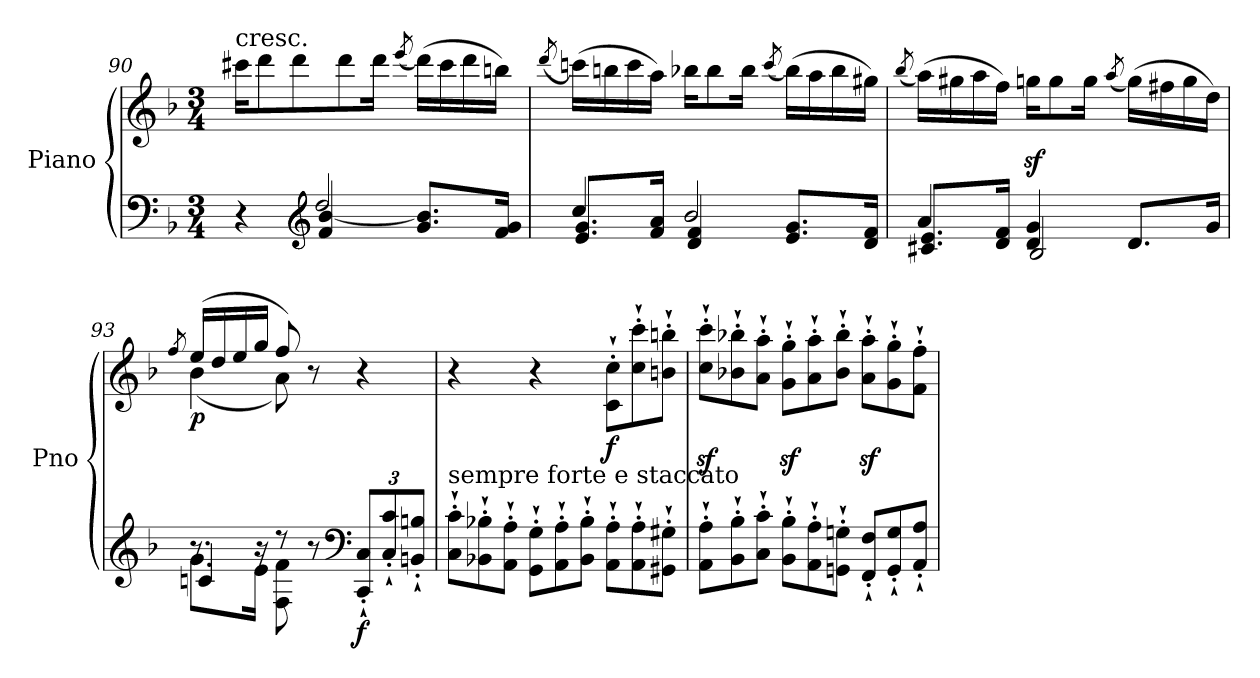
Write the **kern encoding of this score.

**kern	**kern	**dynam
*part1	*part1	*part1
*staff2	*staff1	*staff1/2
*I"Piano	*	*
*I'Pno	*	*
*clefF4	*clefG2	*
*k[b-]	*k[b-]	*
*F:	*F:	*
*M3/4	*M3/4	*
=90	=90	=90
*^	*	*
!	!	!LO:TX:a:t=cresc.	!
4r	4ryy	16ccc#X\KL	.
.	.	8ddd\	.
.	.	8ddd\	.
*clefG2	*	*	*
2dd/	4f/ [4b-/	.	.
.	.	8ddd\	.
.	.	16ddd\Jk	.
.	.	(<8qeee/	.
.	8.g/ 8.b-/]L	(>16ddd\LL)	.
.	.	16ccc#\	.
.	.	16ddd\	.
.	16f/ 16g/Jk	16bbn\JJ)	.
!!LO:LB:g=z
=91	=91	=91	=91
.	.	(<8qddd/	.
4cc/	8.e/ 8.g/L	(>16cccn\LL)	.
.	.	16bbn\	.
.	.	16ccc\	.
.	16f/ 16a/Jk	16aa\JJ)	.
2b-/	4d/ 4f/	16bb-X\KL	.
.	.	8bb-\	.
.	.	16bb-\Jk	.
.	.	(<8qccc/	.
.	8.e/ 8.g/L	(>16bb-\LL)	.
.	.	16aa\	.
.	.	16bb-\	.
.	16d/ 16f/Jk	16gg#X\JJ)	.
=92	=92	=92	=92
.	.	(<8qbb-/	.
4a/	8.c#X/ 8.e/L	(>16aa\LL)	.
.	.	16gg#X\	.
.	.	16aa\	.
.	16d/ 16f/Jk	16ff\JJ)	.
4d/ 4g/	2B-/	16ggnz<\KL	.
.	.	8gg\	.
.	.	16gg\Jk	.
.	.	(<8qaa/	.
8.d/L	.	(>16gg\LL)	.
.	.	16ff#X\	.
.	.	16gg\	.
16g/Jk	.	16dd\JJ)	.
*v	*v	*	*
=93	=93	=93
.	8qff/	.
*^	*^	*
*	*^	*	*	*
!	!	!	!	!	!LO:DY:b
8.r	8.g\L	4cn/	(>16ee/LL	(<4b-\	p
.	.	.	16dd/	.	.
.	.	.	16ee/	.	.
16r	16e\Jk	.	16gg/JJ	.	.
8r	8F\ 8f\	2ryy	8ff/)	8a\)	.
8r	4.ryy	.	8r	4.ryy	.
*clefF4	*	*	*	*	*
*Xbrackettup	*	*	*	*	*
!	!	!	!	!	!LO:DY:b=2
12CC/'` 12C/'`L	.	.	4r	.	f
12C/'` 12c/'`	.	.	.	.	.
12BBn/'` 12Bn/'`J	.	.	.	.	.
*v	*v	*v	*	*	*
*	*v	*v	*
!!LO:PB:g=z
=94	=94	=94
*Xtuplet	*	*
!LO:TX:a:t=sempre forte e staccato	!	!
12C\'` 12c\'`L	4r	.
12BB-X\'` 12B-X\'`	.	.
12AA\'` 12A\'`J	.	.
12GG\'` 12G\'`L	4r	.
12AA\'` 12A\'`	.	.
12BB-\'` 12B-\'`J	.	.
*	*Xtuplet	*
!	!	!LO:DY:b
12AA\'` 12A\'`L	12c\'` 12cc\'`L	f
12AA\'` 12A\'`	12cc\'` 12ccc\'`	.
12GG#X\'` 12G#X\'`J	12bn\'` 12bbn\'`J	.
=95	=95	=95
12AA\'` 12A\'`L	12cc\z<'` 12ccc\z<'`L	.
12BB-\'` 12B-\'`	12b-X\'` 12bb-X\'`	.
12C\'` 12c\'`J	12a\'` 12aa\'`J	.
12BB-\'` 12B-\'`L	12g\z<'` 12gg\z<'`L	.
12AA\'` 12A\'`	12a\'` 12aa\'`	.
12GGn\'` 12Gn\'`J	12b-\'` 12bb-\'`J	.
12FF/'` 12F/'`L	12a\z<'` 12aa\z<'`L	.
12GG/'` 12G/'`	12g\'` 12gg\'`	.
12AA/'` 12A/'`J	12f\'` 12ff\'`J	.
=	=	=
*-	*-	*-
